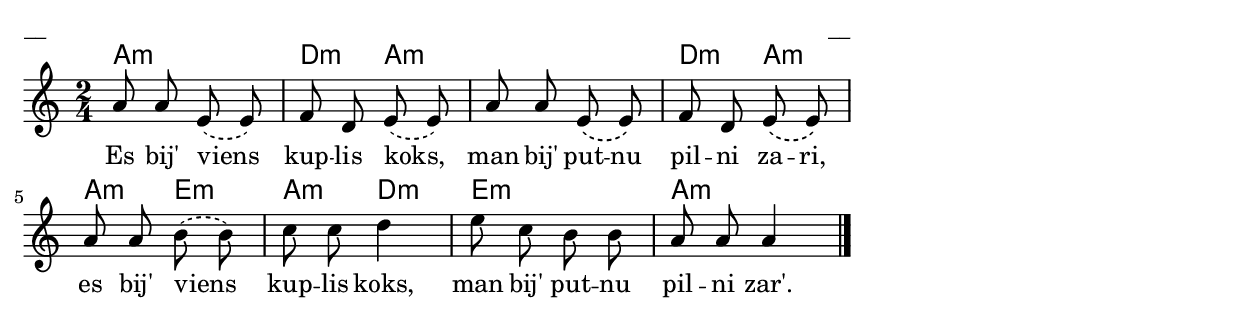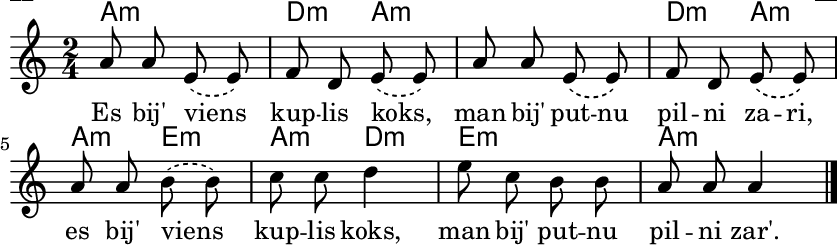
\version "2.13.18"
#(ly:set-option 'crop #t)
\paper {
line-width = 14\cm
left-margin = 0.4\cm
between-system-padding = 0.1\cm
between-system-space = 0.1\cm
}
% AALapas, Liela diena, Saule
% Es bij' viens kuplis koks
\layout {
indent = #0
ragged-last = ##f
}



chordsA = \chordmode {
\time 2/4
a2:m | d4:m a4:m | a2:m | d4:m a4:m |
a4:m e4:m | a4:m d4:m | e2:m | a2:m |
}

voiceA = \relative c' {
\clef "treble"
\key a \minor
\time 2/4
\slurDashed
a'8 a e( e)|
\slurDashed
f8 d e( e)|
\phrasingSlurDashed
a8 a e\( e\)|
\phrasingSlurDashed
f8 d e\( e\)|
\slurDashed
a8 a b( b) |
c8 c d4 |
e8 c b b |
a8 a a4 |
\bar"|."
}




lyricA = \lyricmode {
Es bij' viens kup -- lis koks, man bij' put -- nu pil -- ni za -- ri, 
es bij' viens kup -- lis koks, man bij' put -- nu pil -- ni zar'.
}


fullScore = <<
\new ChordNames { 
\set chordChanges = ##t
\chordsA 
}
\new Staff {
<<
\new Voice = "voiceA" { \oneVoice \autoBeamOff \voiceA }
\new Lyrics \lyricsto "voiceA" \lyricA
>>
}
>>



\score {
\fullScore
\header { piece = "__" opus = "__" }
}
\markup { \with-color #(x11-color 'white) \sans \smaller "__" }
\score {
\unfoldRepeats
\fullScore
\midi {
\context { \Staff \remove "Staff_performer" }
\context { \Voice \consists "Staff_performer" }
}
}


